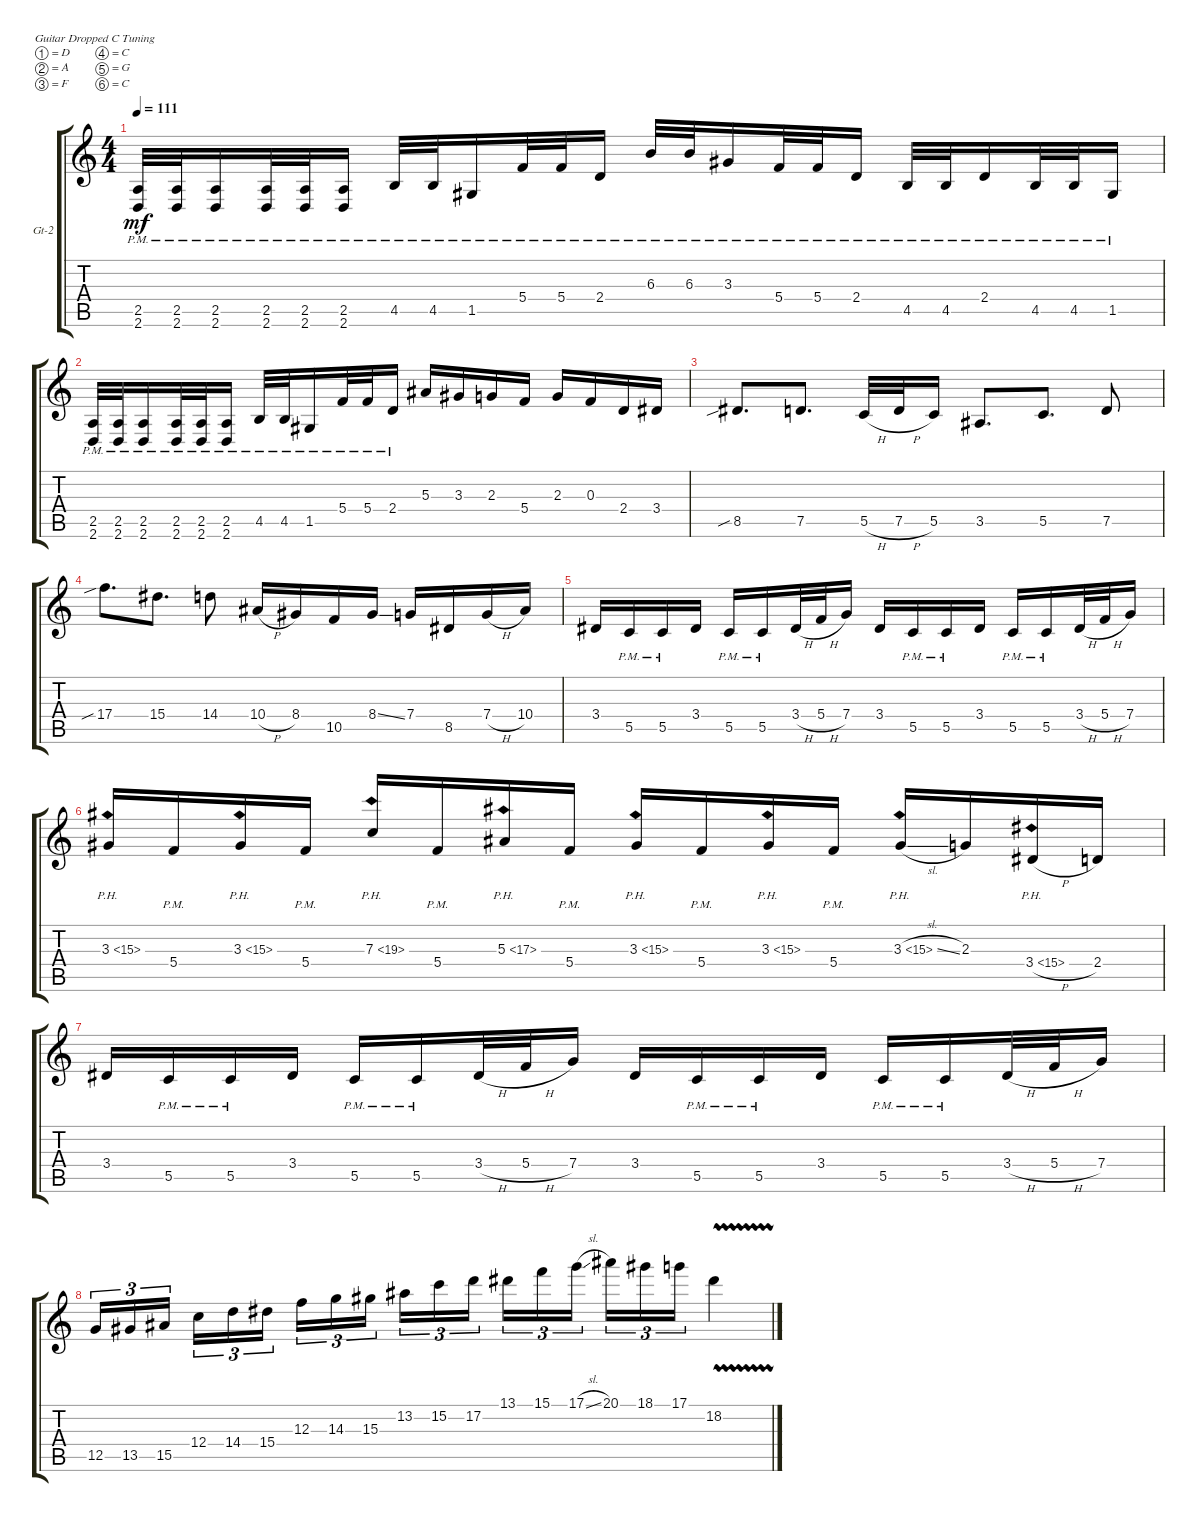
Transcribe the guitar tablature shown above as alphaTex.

\defaultSystemsLayout 4
\bracketExtendMode groupsimilarinstruments
\firstSystemTrackNameOrientation horizontal
\otherSystemsTrackNameOrientation horizontal
\track ("Guitar 2" "Gt-2") {instrument distortionguitar}
\staff {score tabs}
\tuning (D4 A3 F3 C3 G2 C2)
\ts (4 4)
\tempo 111
\clef g2
\ks c
(2.6{pm} 2.5{pm}).32{dy mf} (2.6{pm} 2.5).32 (2.6{pm} 2.5).16 (2.6{pm} 2.5).32 (2.6{pm} 2.5).32 (2.6{pm} 2.5).16 4.5{pm}.32 4.5{pm}.32 1.5{pm}.16 5.4{pm}.32 5.4{pm}.32 2.4{pm}.16 6.3{pm}.32 6.3{pm}.32 3.3{pm}.16 5.4{pm}.32 5.4{pm}.32 2.4{pm}.16 4.5{pm}.32 4.5{pm}.32 2.4{pm}.16 4.5{pm}.32 4.5{pm}.32 1.5{pm}.16 |
(2.6{pm} 2.5{pm}).32 (2.6{pm} 2.5).32 (2.6{pm} 2.5).16 (2.6{pm} 2.5).32 (2.6{pm} 2.5).32 (2.6{pm} 2.5).16 4.5{pm}.32 4.5{pm}.32 1.5{pm}.16 5.4{pm}.32 5.4{pm}.32 2.4{pm}.16 5.3.16 3.3.16 2.3.16 5.4.16 2.3.16 0.3.16 2.4.16 3.4.16 |
8.5{sib}.8{d} 7.5.8{d} 5.5{h}.32 7.5{h}.32 5.5.16 3.5.8{d} 5.5.8{d} 7.5.8 |
17.4{sib}.8{d} 15.4.8{d} 14.4.8 10.4{h}.16 8.4.16 10.5.16 8.4{ss}.16 7.4.16 8.5.16 7.4{h}.16 10.4.16 |
3.4.16 5.5{pm}.16 5.5{pm}.16 3.4.16 5.5{pm}.16 5.5{pm}.16 3.4{h}.32 5.4{h}.32 7.4.16 3.4.16 5.5{pm}.16 5.5{pm}.16 3.4.16 5.5{pm}.16 5.5{pm}.16 3.4{h}.32 5.4{h}.32 7.4.16 |
3.3{ph 12}.16 5.4{pm}.16 3.3{ph 12}.16 5.4{pm}.16 7.3{ph 12}.16 5.4{pm}.16 5.3{ph 12}.16 5.4{pm}.16 3.3{ph 12}.16 5.4{pm}.16 3.3{ph 12}.16 5.4{pm}.16 3.3{ph 12 sl}.16 2.3.16 3.4{ph 12 h}.16 2.4.16 |
3.4.16 5.5{pm}.16 5.5{pm}.16 3.4.16 5.5{pm}.16 5.5{pm}.16 3.4{h}.32 5.4{h}.32 7.4.16 3.4.16 5.5{pm}.16 5.5{pm}.16 3.4.16 5.5{pm}.16 5.5{pm}.16 3.4{h}.32 5.4{h}.32 7.4.16 |
12.5.16{tu (3 2)} 13.5.16{tu (3 2)} 15.5.16{tu (3 2)} 12.4.16{tu (3 2)} 14.4.16{tu (3 2)} 15.4.16{tu (3 2)} 12.3.16{tu (3 2)} 14.3.16{tu (3 2)} 15.3.16{tu (3 2)} 13.2.16{tu (3 2)} 15.2.16{tu (3 2)} 17.2.16{tu (3 2)} 13.1.16{tu (3 2)} 15.1.16{tu (3 2)} 17.1{sl}.16{tu (3 2)} 20.1.16{tu (3 2)} 18.1.16{tu (3 2)} 17.1.16{tu (3 2)} 18.2{vw}.4
